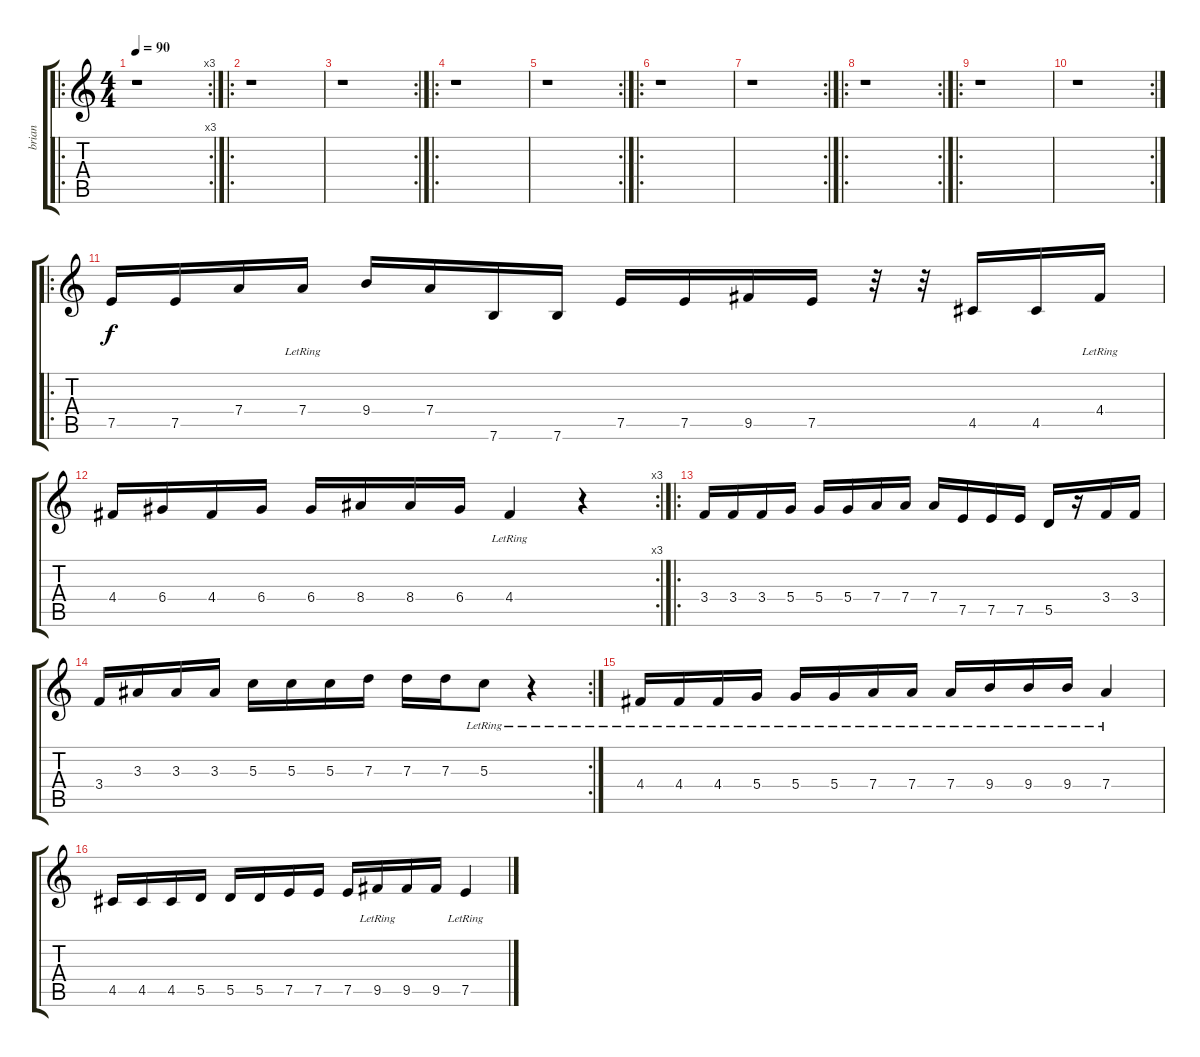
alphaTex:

\track ("brian" "brian") {instrument electricguitarmuted}
\staff {score tabs}
\tuning (E4 B3 G3 D3 A2 E2) {hide}
\ro
\rc 3
\ts (4 4)
\tempo 90
\clef g2
\ks c
r.1{dy f instrument electricguitarmuted} |
\ro
r.1 |
\rc 2
r.1 |
\ro
r.1 |
\rc 2
r.1 |
\ro
r.1 |
\rc 2
r.1 |
\ro
\rc 2
r.1 |
\ro
r.1 |
\rc 2
r.1 |
\ro
7.5.16 7.5.16 7.4.16 7.4{lr}.16 9.4.16 7.4.16 7.6.16 7.6.16 7.5.16 7.5.16 9.5.16 7.5.16 r.32 r.32 4.5.16 4.5.16 4.4{lr}.16 |
\rc 3
4.4.16 6.4.16 4.4.16 6.4.16 6.4.16 8.4.16 8.4.16 6.4.16 4.4{lr}.4 r.4 |
\ro
3.4.16 3.4.16 3.4.16 5.4.16 5.4.16 5.4.16 7.4.16 7.4.16 7.4.16 7.5.16 7.5.16 7.5.16 5.5.16 r.16 3.4.16 3.4.16 |
\rc 2
3.4.16 3.3.16 3.3.16 3.3.16 5.3.16 5.3.16 5.3.16 7.3.16 7.3.16 7.3.16 5.3{lr}.8 r.4 |
4.4{lr}.16 4.4{lr}.16 4.4{lr}.16 5.4{lr}.16 5.4{lr}.16 5.4{lr}.16 7.4{lr}.16 7.4{lr}.16 7.4{lr}.16 9.4{lr}.16 9.4{lr}.16 9.4{lr}.16 7.4{lr}.4 |
4.5.16 4.5.16 4.5.16 5.5.16 5.5.16 5.5.16 7.5.16 7.5.16 7.5.16 9.5{lr}.16 9.5.16 9.5.16 7.5{lr}.4
